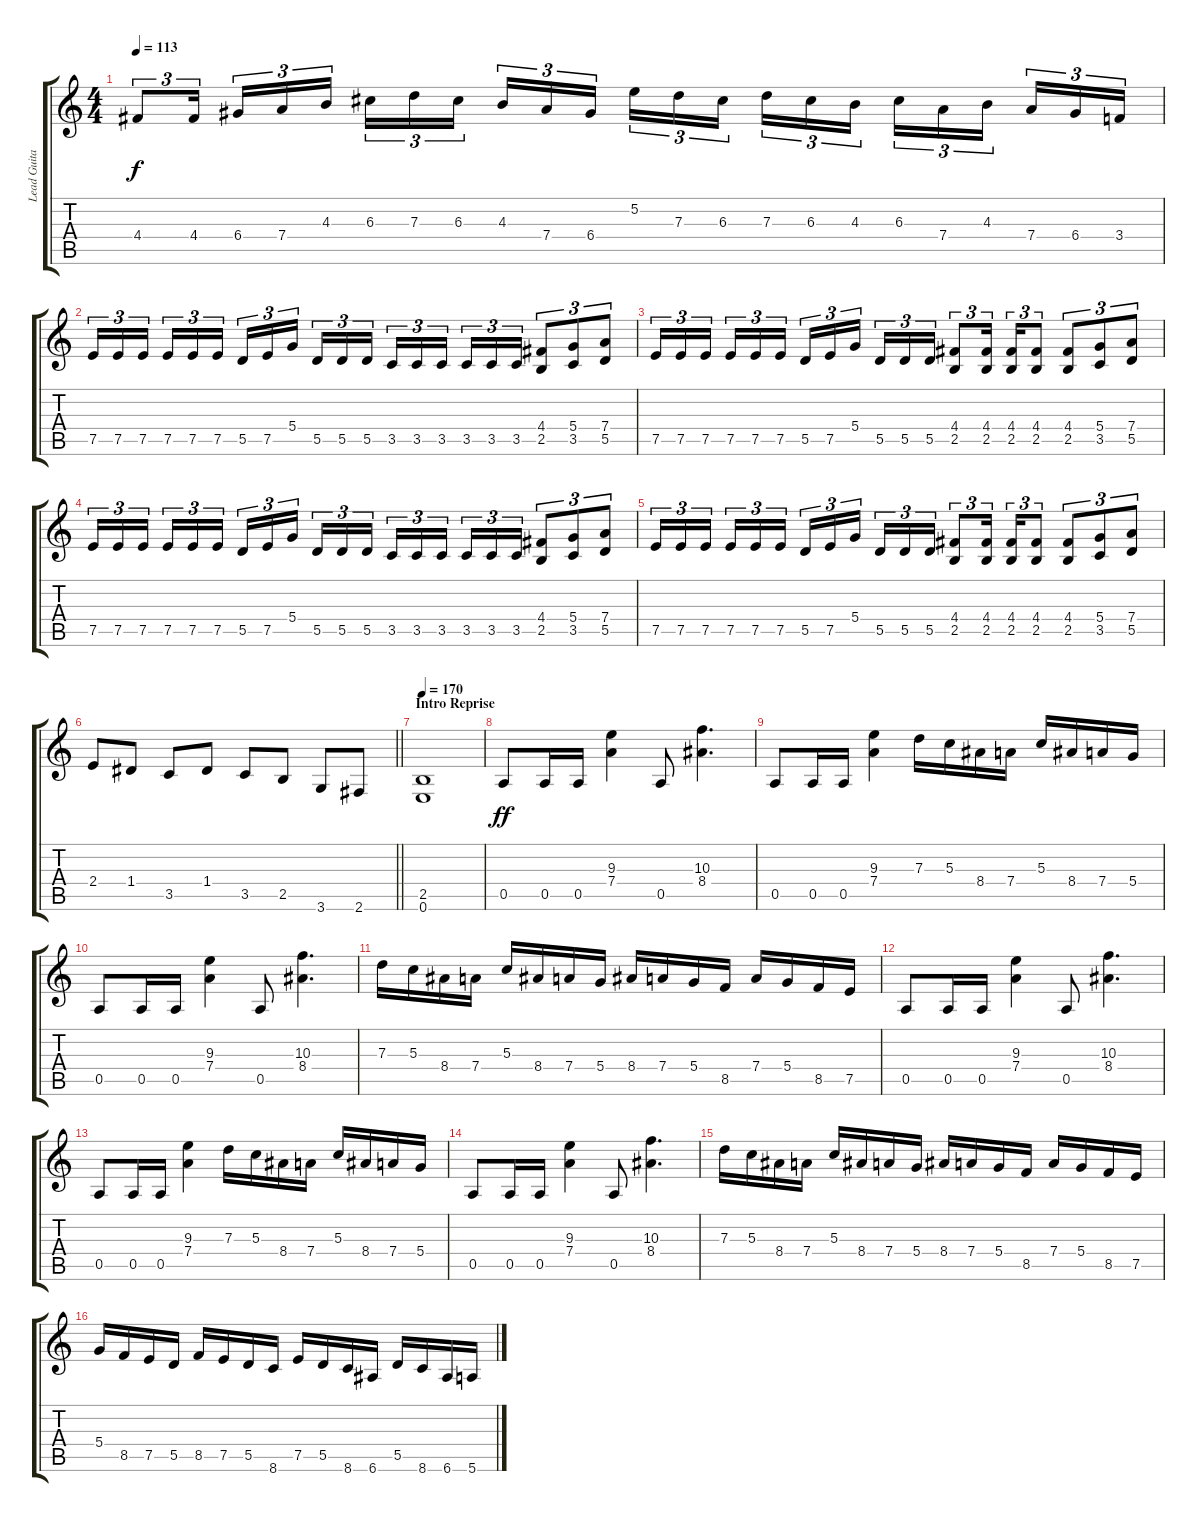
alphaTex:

\track ("Lead Guitar" "Lead Guita") {instrument distortionguitar}
\staff {score tabs}
\tuning (E4 B3 G3 D3 A2 E2) {hide}
\ts (4 4)
\tempo 113
\clef g2
\ks c
4.4.8{tu (3 2) dy f} 4.4.16{tu (3 2) beam splitsecondary} 6.4.16{tu (3 2)} 7.4.16{tu (3 2)} 4.3.16{tu (3 2)} 6.3.16{tu (3 2)} 7.3.16{tu (3 2)} 6.3.16{tu (3 2) beam splitsecondary} 4.3.16{tu (3 2)} 7.4.16{tu (3 2)} 6.4.16{tu (3 2)} 5.2.16{tu (3 2)} 7.3.16{tu (3 2)} 6.3.16{tu (3 2) beam splitsecondary} 7.3.16{tu (3 2)} 6.3.16{tu (3 2)} 4.3.16{tu (3 2)} 6.3.16{tu (3 2)} 7.4.16{tu (3 2)} 4.3.16{tu (3 2) beam splitsecondary} 7.4.16{tu (3 2)} 6.4.16{tu (3 2)} 3.4.16{tu (3 2)} |
7.5.16{tu (3 2)} 7.5.16{tu (3 2)} 7.5.16{tu (3 2) beam splitsecondary} 7.5.16{tu (3 2)} 7.5.16{tu (3 2)} 7.5.16{tu (3 2)} 5.5.16{tu (3 2)} 7.5.16{tu (3 2)} 5.4.16{tu (3 2) beam splitsecondary} 5.5.16{tu (3 2)} 5.5.16{tu (3 2)} 5.5.16{tu (3 2)} 3.5.16{tu (3 2)} 3.5.16{tu (3 2)} 3.5.16{tu (3 2) beam splitsecondary} 3.5.16{tu (3 2)} 3.5.16{tu (3 2)} 3.5.16{tu (3 2)} (4.4 2.5).8{tu (3 2)} (5.4 3.5).8{tu (3 2)} (7.4 5.5).8{tu (3 2)} |
7.5.16{tu (3 2)} 7.5.16{tu (3 2)} 7.5.16{tu (3 2) beam splitsecondary} 7.5.16{tu (3 2)} 7.5.16{tu (3 2)} 7.5.16{tu (3 2)} 5.5.16{tu (3 2)} 7.5.16{tu (3 2)} 5.4.16{tu (3 2) beam splitsecondary} 5.5.16{tu (3 2)} 5.5.16{tu (3 2)} 5.5.16{tu (3 2)} (4.4 2.5).8{tu (3 2)} (4.4 2.5).16{tu (3 2) beam splitsecondary} (4.4 2.5).16{tu (3 2)} (4.4 2.5).8{tu (3 2)} (4.4 2.5).8{tu (3 2)} (5.4 3.5).8{tu (3 2)} (7.4 5.5).8{tu (3 2)} |
7.5.16{tu (3 2)} 7.5.16{tu (3 2)} 7.5.16{tu (3 2) beam splitsecondary} 7.5.16{tu (3 2)} 7.5.16{tu (3 2)} 7.5.16{tu (3 2)} 5.5.16{tu (3 2)} 7.5.16{tu (3 2)} 5.4.16{tu (3 2) beam splitsecondary} 5.5.16{tu (3 2)} 5.5.16{tu (3 2)} 5.5.16{tu (3 2)} 3.5.16{tu (3 2)} 3.5.16{tu (3 2)} 3.5.16{tu (3 2) beam splitsecondary} 3.5.16{tu (3 2)} 3.5.16{tu (3 2)} 3.5.16{tu (3 2)} (4.4 2.5).8{tu (3 2)} (5.4 3.5).8{tu (3 2)} (7.4 5.5).8{tu (3 2)} |
7.5.16{tu (3 2)} 7.5.16{tu (3 2)} 7.5.16{tu (3 2) beam splitsecondary} 7.5.16{tu (3 2)} 7.5.16{tu (3 2)} 7.5.16{tu (3 2)} 5.5.16{tu (3 2)} 7.5.16{tu (3 2)} 5.4.16{tu (3 2) beam splitsecondary} 5.5.16{tu (3 2)} 5.5.16{tu (3 2)} 5.5.16{tu (3 2)} (4.4 2.5).8{tu (3 2)} (4.4 2.5).16{tu (3 2) beam splitsecondary} (4.4 2.5).16{tu (3 2)} (4.4 2.5).8{tu (3 2)} (4.4 2.5).8{tu (3 2)} (5.4 3.5).8{tu (3 2)} (7.4 5.5).8{tu (3 2)} |
\barLineRight lightlight
2.4.8 1.4.8 3.5.8 1.4.8 3.5.8 2.5.8 3.6.8 2.6.8 |
\section ("" "Intro Reprise")
\tempo 170
(2.5 0.6).1 |
0.5.8{dy ff} 0.5.16 0.5.16 (9.3 7.4).4 0.5.8 (10.3 8.4).4{d} |
0.5.8 0.5.16 0.5.16 (9.3 7.4).4 7.3.16 5.3.16 8.4.16 7.4.16 5.3.16 8.4.16 7.4.16 5.4.16 |
0.5.8 0.5.16 0.5.16 (9.3 7.4).4 0.5.8 (10.3 8.4).4{d} |
7.3.16 5.3.16 8.4.16 7.4.16 5.3.16 8.4.16 7.4.16 5.4.16 8.4.16 7.4.16 5.4.16 8.5.16 7.4.16 5.4.16 8.5.16 7.5.16 |
0.5.8 0.5.16 0.5.16 (9.3 7.4).4 0.5.8 (10.3 8.4).4{d} |
0.5.8 0.5.16 0.5.16 (9.3 7.4).4 7.3.16 5.3.16 8.4.16 7.4.16 5.3.16 8.4.16 7.4.16 5.4.16 |
0.5.8 0.5.16 0.5.16 (9.3 7.4).4 0.5.8 (10.3 8.4).4{d} |
7.3.16 5.3.16 8.4.16 7.4.16 5.3.16 8.4.16 7.4.16 5.4.16 8.4.16 7.4.16 5.4.16 8.5.16 7.4.16 5.4.16 8.5.16 7.5.16 |
5.4.16 8.5.16 7.5.16 5.5.16 8.5.16 7.5.16 5.5.16 8.6.16 7.5.16 5.5.16 8.6.16 6.6.16 5.5.16 8.6.16 6.6.16 5.6.16
